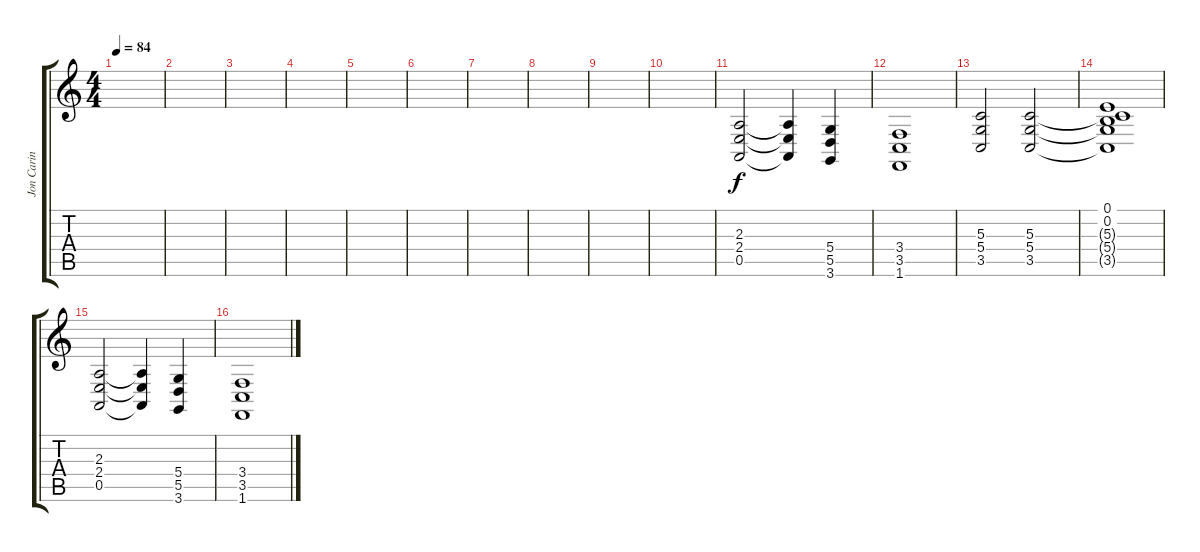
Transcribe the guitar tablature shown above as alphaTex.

\track ("Jon Carin" "Jon Carin") {instrument stringensemble1}
\staff {score tabs}
\tuning (E4 B3 G3 D3 A2 E2) {hide}
\ts (4 4)
\tempo 84
\clef g2
\ks c
|
|
|
|
|
|
|
|
|
|
(2.3 2.4 0.5).2 (2.3{t} 2.4{t} 0.5{t}).4 (5.4 5.5 3.6).4 |
(3.4 3.5 1.6).1 |
(5.3 5.4 3.5).2 (5.3 5.4 3.5).2 |
(0.1 0.2 5.3{t} 5.4{t} 3.5{t}).1 |
(2.3 2.4 0.5).2 (2.3{t} 2.4{t} 0.5{t}).4 (5.4 5.5 3.6).4 |
(3.4 3.5 1.6).1
